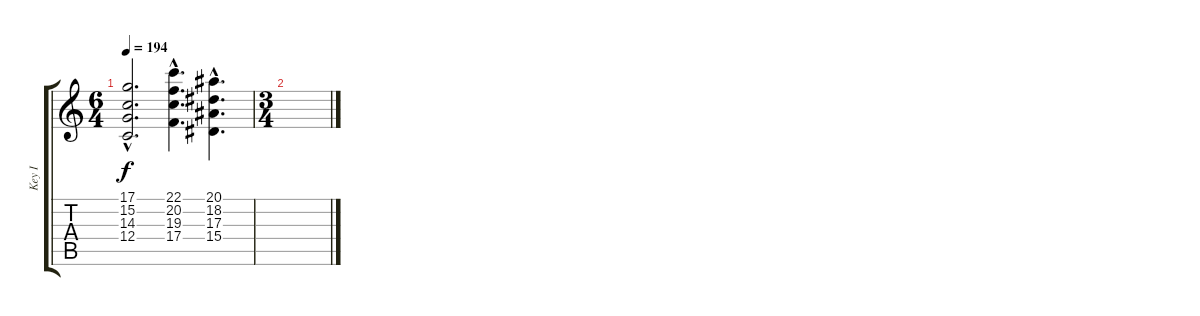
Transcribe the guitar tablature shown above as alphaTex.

\track ("Key I" "Key I") {instrument stringensemble1}
\staff {score tabs}
\tuning (D4 A3 F3 C3 G2 D2) {hide}
\ts (6 4)
\tempo 194
\clef g2
\ks c
(17.1{hac} 15.2{hac} 14.3{hac} 12.4{hac}).2{d dy f} (22.1{hac} 20.2{hac} 19.3{hac} 17.4{hac}).4{d} (20.1{hac} 18.2{hac} 17.3{hac} 15.4{hac}).4{d} |
\ts (3 4)
